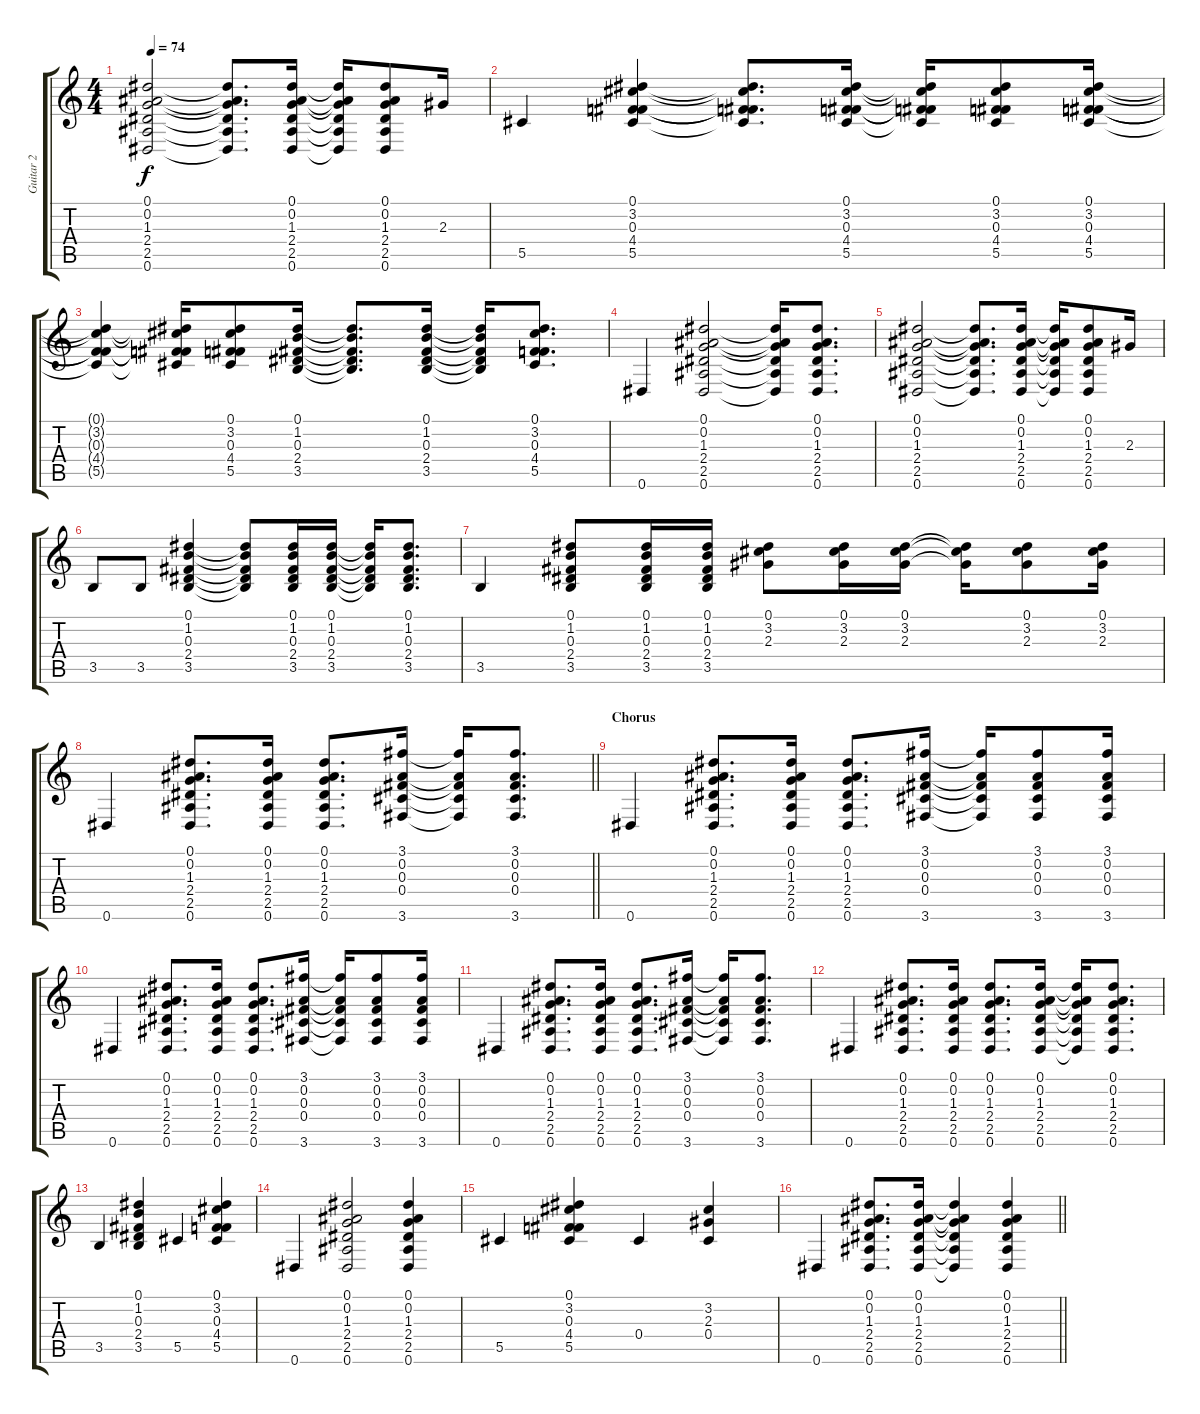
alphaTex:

\track ("Guitar 2" "Guitar 2") {instrument acousticguitarsteel}
\staff {score tabs}
\tuning (Eb4 Bb3 Gb3 Db3 Ab2 Eb2) {hide}
\ts (4 4)
\tempo 74
\clef g2
\ks c
(0.1 0.2 1.3 2.4 2.5 0.6).2{dy f} (0.1{t} 0.2{t} 1.3{t} 2.4{t} 2.5{t} 0.6{t}).8{d} (0.1 0.2 1.3 2.4 2.5 0.6).16 (0.1{t} 0.2{t} 1.3{t} 2.4{t} 2.5{t} 0.6{t}).16 (0.1 0.2 1.3 2.4 2.5 0.6).8 2.3.16 |
5.5.4 (0.1 3.2 0.3 4.4 5.5).4 (0.1{t} 3.2{t} 0.3{t} 4.4{t} 5.5{t}).8{d} (0.1 3.2 0.3 4.4 5.5).16 (0.1{t} 3.2{t} 0.3{t} 4.4{t} 5.5{t}).16 (0.1 3.2 0.3 4.4 5.5).8 (0.1 3.2 0.3 4.4 5.5).16 |
(0.1{t} 3.2{t} 0.3{t} 4.4{t} 5.5{t}).4 (0.1{t} 3.2{t} 0.3{t} 4.4{t} 5.5{t}).16 (0.1 3.2 0.3 4.4 5.5).8 (0.1 1.2 0.3 2.4 3.5).16 (0.1{t} 1.2{t} 0.3{t} 2.4{t} 3.5{t}).8{d} (0.1 1.2 0.3 2.4 3.5).16 (0.1{t} 1.2{t} 0.3{t} 2.4{t} 3.5{t}).16 (0.1 3.2 0.3 4.4 5.5).8{d} |
0.6.4 (0.1 0.2 1.3 2.4 2.5 0.6).2 (0.1{t} 0.2{t} 1.3{t} 2.4{t} 2.5{t} 0.6{t}).16 (0.1 0.2 1.3 2.4 2.5 0.6).8{d} |
(0.1 0.2 1.3 2.4 2.5 0.6).2 (0.1{t} 0.2{t} 1.3{t} 2.4{t} 2.5{t} 0.6{t}).8{d} (0.1 0.2 1.3 2.4 2.5 0.6).16 (0.1{t} 0.2{t} 1.3{t} 2.4{t} 2.5{t} 0.6{t}).16 (0.1 0.2 1.3 2.4 2.5 0.6).8 2.3.16 |
3.5.8 3.5.8 (0.1 1.2 0.3 2.4 3.5).4 (0.1{t} 1.2{t} 0.3{t} 2.4{t} 3.5{t}).8 (0.1 1.2 0.3 2.4 3.5).16 (0.1 1.2 0.3 2.4 3.5).16 (0.1{t} 1.2{t} 0.3{t} 2.4{t} 3.5{t}).16 (0.1 1.2 0.3 2.4 3.5).8{d} |
3.5.4 (0.1 1.2 0.3 2.4 3.5).8 (0.1 1.2 0.3 2.4 3.5).16 (0.1 1.2 0.3 2.4 3.5).16 (0.1 3.2 2.3).8 (0.1 3.2 2.3).16 (0.1 3.2 2.3).16 (0.1{t} 3.2{t} 2.3{t}).16 (0.1 3.2 2.3).8 (0.1 3.2 2.3).16 |
\barLineRight lightlight
0.6.4 (0.1 0.2 1.3 2.4 2.5 0.6).8{d} (0.1 0.2 1.3 2.4 2.5 0.6).16 (0.1 0.2 1.3 2.4 2.5 0.6).8{d} (3.1 0.2 0.3 0.4 3.6).16 (3.1{t} 0.2{t} 0.3{t} 0.4{t} 3.6{t}).16 (3.1 0.2 0.3 0.4 3.6).8{d} |
\section ("" "Chorus")
0.6.4 (0.1 0.2 1.3 2.4 2.5 0.6).8{d} (0.1 0.2 1.3 2.4 2.5 0.6).16 (0.1 0.2 1.3 2.4 2.5 0.6).8{d} (3.1 0.2 0.3 0.4 3.6).16 (3.1{t} 0.2{t} 0.3{t} 0.4{t} 3.6{t}).16 (3.1 0.2 0.3 0.4 3.6).8 (3.1 0.2 0.3 0.4 3.6).16 |
0.6.4 (0.1 0.2 1.3 2.4 2.5 0.6).8{d} (0.1 0.2 1.3 2.4 2.5 0.6).16 (0.1 0.2 1.3 2.4 2.5 0.6).8{d} (3.1 0.2 0.3 0.4 3.6).16 (3.1{t} 0.2{t} 0.3{t} 0.4{t} 3.6{t}).16 (3.1 0.2 0.3 0.4 3.6).8 (3.1 0.2 0.3 0.4 3.6).16 |
0.6.4 (0.1 0.2 1.3 2.4 2.5 0.6).8{d} (0.1 0.2 1.3 2.4 2.5 0.6).16 (0.1 0.2 1.3 2.4 2.5 0.6).8{d} (3.1 0.2 0.3 0.4 3.6).16 (3.1{t} 0.2{t} 0.3{t} 0.4{t} 3.6{t}).16 (3.1 0.2 0.3 0.4 3.6).8{d} |
0.6.4 (0.1 0.2 1.3 2.4 2.5 0.6).8{d} (0.1 0.2 1.3 2.4 2.5 0.6).16 (0.1 0.2 1.3 2.4 2.5 0.6).8{d} (0.1 0.2 1.3 2.4 2.5 0.6).16 (0.1{t} 0.2{t} 1.3{t} 2.4{t} 2.5{t} 0.6{t}).16 (0.1 0.2 1.3 2.4 2.5 0.6).8{d} |
3.5.4 (0.1 1.2 0.3 2.4 3.5).4 5.5.4 (0.1 3.2 0.3 4.4 5.5).4 |
0.6.4 (0.1 0.2 1.3 2.4 2.5 0.6).2 (0.1 0.2 1.3 2.4 2.5 0.6).4 |
5.5.4 (0.1 3.2 0.3 4.4 5.5).4 0.4.4 (3.2 2.3 0.4).4 |
\barLineRight lightlight
0.6.4 (0.1 0.2 1.3 2.4 2.5 0.6).8{d} (0.1 0.2 1.3 2.4 2.5 0.6).16 (0.1{t} 0.2{t} 1.3{t} 2.4{t} 2.5{t} 0.6{t}).4 (0.1 0.2 1.3 2.4 2.5 0.6).4
